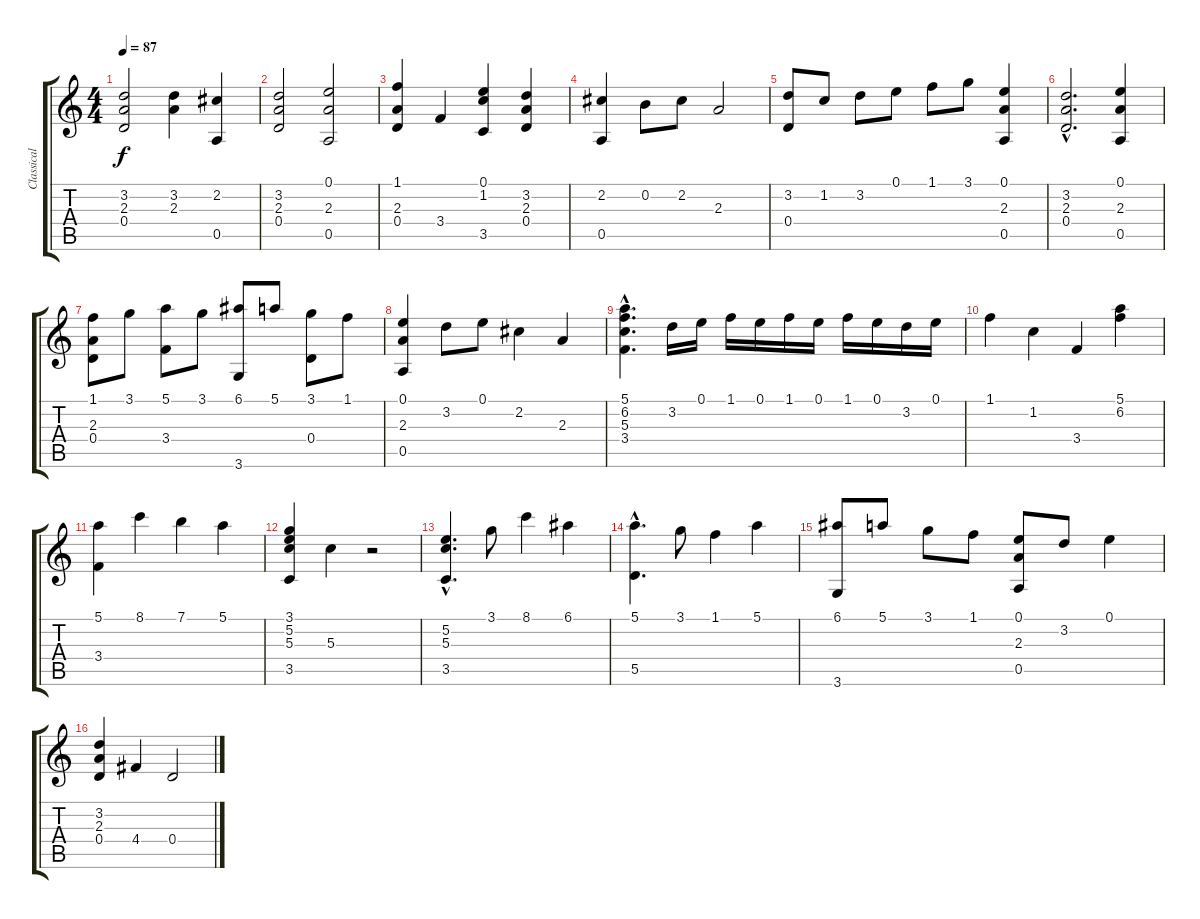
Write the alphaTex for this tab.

\track ("Classical Guitar" "Classical ") {instrument acousticguitarnylon}
\staff {score tabs}
\tuning (E4 B3 G3 D3 A2 E2) {hide}
\ts (4 4)
\tempo 87
\clef g2
\ks c
(3.2 2.3 0.4).2{dy f instrument acousticguitarnylon} (3.2 2.3).4 (2.2 0.5).4 |
(3.2 2.3 0.4).2 (0.1 2.3 0.5).2 |
(1.1 2.3 0.4).4 3.4.4 (0.1 1.2 3.5).4 (3.2 2.3 0.4).4 |
(2.2 0.5).4 0.2.8 2.2.8 2.3.2 |
(3.2 0.4).8 1.2.8 3.2.8 0.1.8 1.1.8 3.1.8 (0.1 2.3 0.5).4 |
(3.2{hac} 2.3{hac} 0.4{hac}).2{d} (0.1 2.3 0.5).4 |
(1.1 2.3 0.4).8 3.1.8 (5.1 3.4).8 3.1.8 (6.1 3.6).8 5.1.8 (3.1 0.4).8 1.1.8 |
(0.1 2.3 0.5).4 3.2.8 0.1.8 2.2.4 2.3.4 |
(5.1{hac} 6.2{hac} 5.3{hac} 3.4{hac}).4{d} 3.2.16 0.1.16 1.1.16 0.1.16 1.1.16 0.1.16 1.1.16 0.1.16 3.2.16 0.1.16 |
1.1.4 1.2.4 3.4.4 (5.1 6.2).4 |
(5.1 3.4).4 8.1.4 7.1.4 5.1.4 |
(3.1 5.2 5.3 3.5).4 5.3.4 r.2 |
(5.2{hac} 5.3{hac} 3.5{hac}).4{d} 3.1.8 8.1.4 6.1.4 |
(5.1{hac} 5.5{hac}).4{d} 3.1.8 1.1.4 5.1.4 |
(6.1 3.6).8 5.1.8 3.1.8 1.1.8 (0.1 2.3 0.5).8 3.2.8 0.1.4 |
(3.2 2.3 0.4).4 4.4.4 0.4.2
